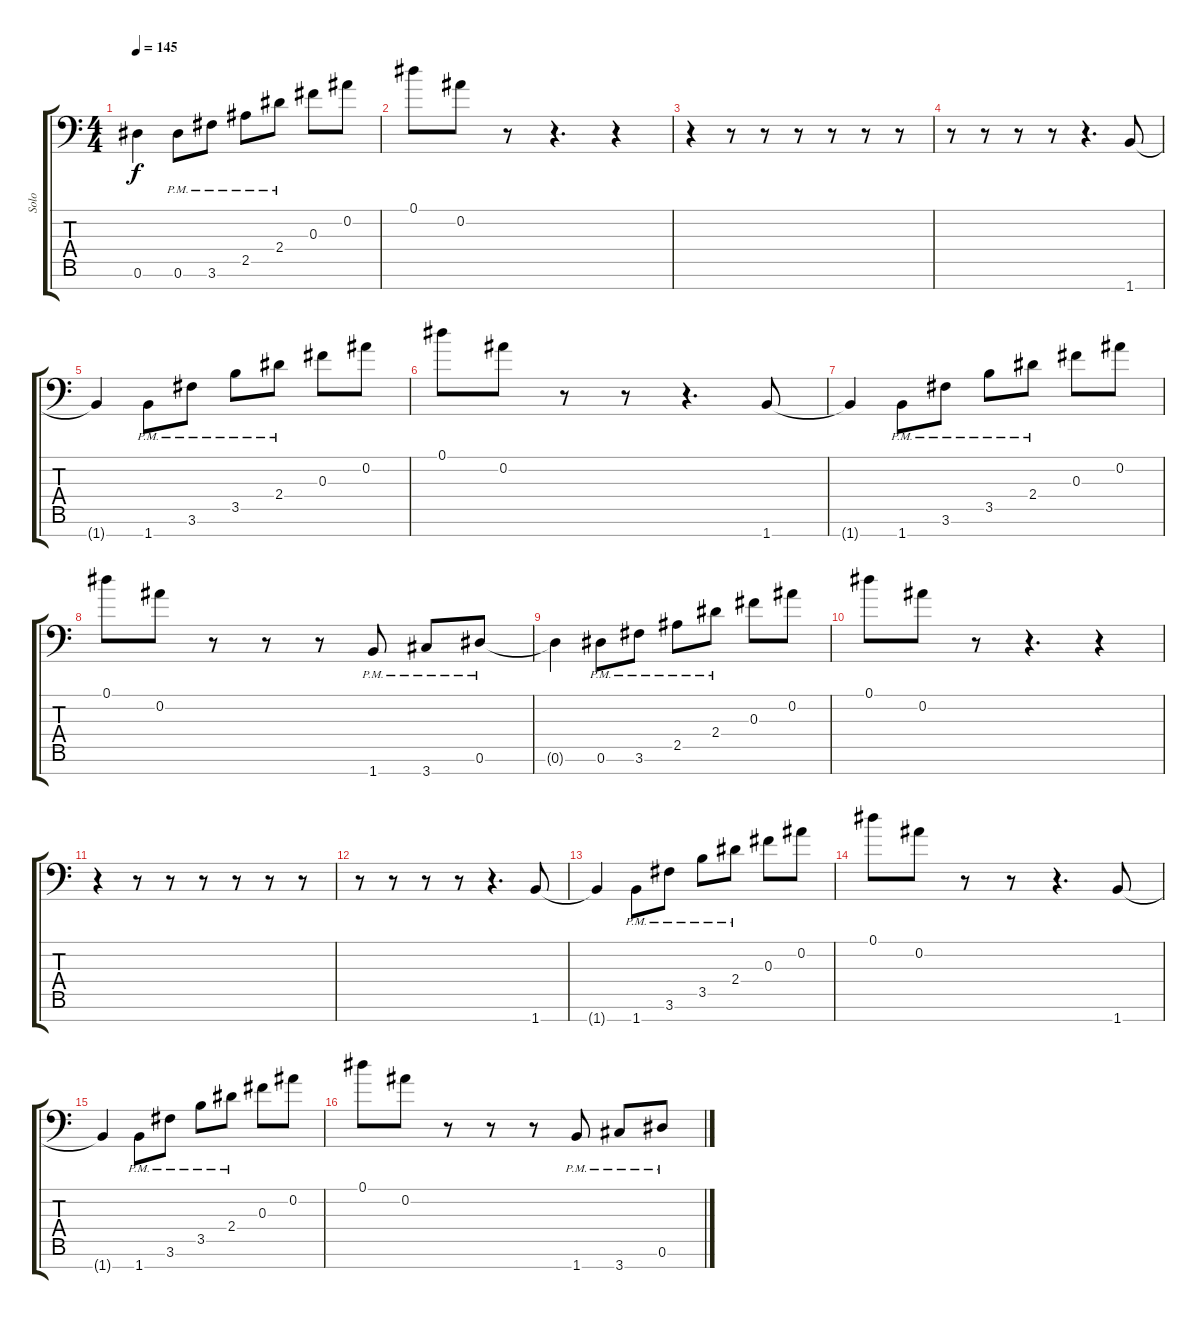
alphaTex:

\track ("Solo" "Solo") {instrument overdrivenguitar}
\staff {score tabs}
\tuning (Eb4 Bb3 Gb3 Db3 Ab2 Eb2 Bb1) {hide}
\ts (4 4)
\tempo 145
\clef f4
\ks c
0.6{t}.4{dy f} 0.6{pm}.8 3.6{pm}.8 2.5{pm}.8 2.4{pm}.8 0.3.8 0.2.8 |
0.1.8 0.2.8 r.8 r.4{d} r.4 |
r.4 r.8 r.8 r.8 r.8 r.8 r.8 |
r.8 r.8 r.8 r.8 r.4{d} 1.7.8 |
1.7{t}.4 1.7{pm}.8 3.6{pm}.8 3.5{pm}.8 2.4{pm}.8 0.3.8 0.2.8 |
0.1.8 0.2.8 r.8 r.8 r.4{d} 1.7.8 |
1.7{t}.4 1.7{pm}.8 3.6{pm}.8 3.5{pm}.8 2.4{pm}.8 0.3.8 0.2.8 |
0.1.8 0.2.8 r.8 r.8 r.8 1.7{pm}.8 3.7{pm}.8 0.6{pm}.8 |
0.6{t}.4 0.6{pm}.8 3.6{pm}.8 2.5{pm}.8 2.4{pm}.8 0.3.8 0.2.8 |
0.1.8 0.2.8 r.8 r.4{d} r.4 |
r.4 r.8 r.8 r.8 r.8 r.8 r.8 |
r.8 r.8 r.8 r.8 r.4{d} 1.7.8 |
1.7{t}.4 1.7{pm}.8 3.6{pm}.8 3.5{pm}.8 2.4{pm}.8 0.3.8 0.2.8 |
0.1.8 0.2.8 r.8 r.8 r.4{d} 1.7.8 |
1.7{t}.4 1.7{pm}.8 3.6{pm}.8 3.5{pm}.8 2.4{pm}.8 0.3.8 0.2.8 |
0.1.8 0.2.8 r.8 r.8 r.8 1.7{pm}.8 3.7{pm}.8 0.6{pm}.8
